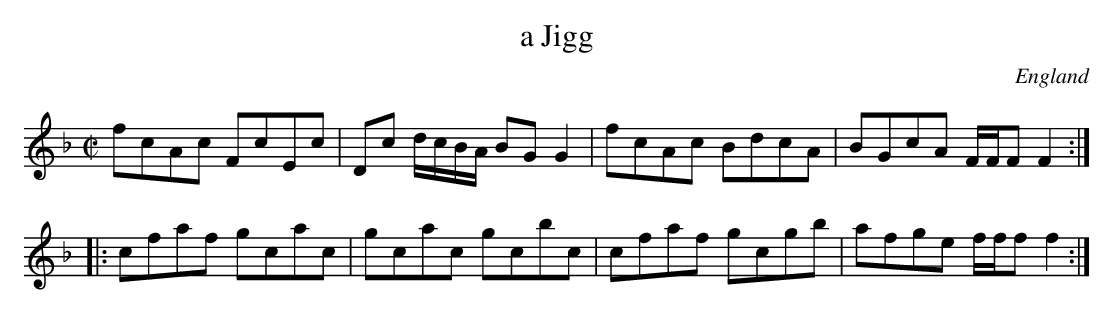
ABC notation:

X:1
T:a Jigg
O:England
M:C|
K:F
fcAc FcEc|Dc d/2c/2B/2A/2 BGG2|\
fcAc BdcA|BGcA F/2F/2F F2:|
|:cfaf gcac|gcac gcbc|\
cfaf gcgb|afge f/2f/2f f2:|
